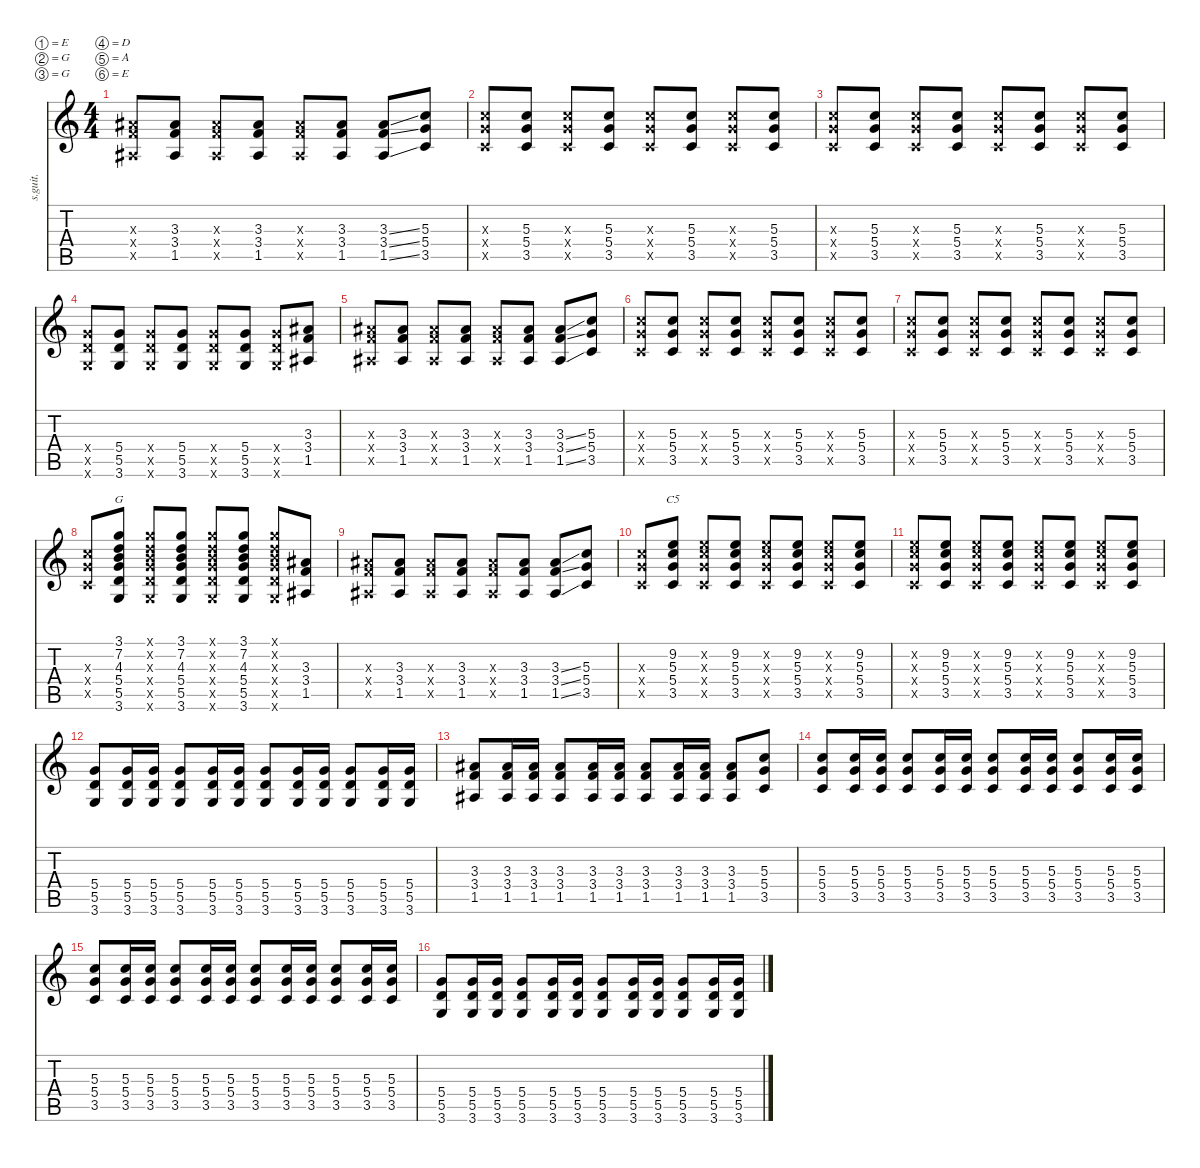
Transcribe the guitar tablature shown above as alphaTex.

\defaultSystemsLayout 4
\hideDynamics
\bracketExtendMode nobrackets
\track ("Gary Rossington (Slide/Rhythm Guitar)" "s.guit.") {instrument overdrivenguitar}
\staff {score tabs}
\tuning (E4 G3 G3 D3 A2 E2)
\chord ("G" 3 1 2 2 0 x) {showdiagram false}
\chord ("C5" 3 1 2 2 0 x) {showdiagram false}
\ts (4 4)
\tempo (150 hide)
\clef g2
\ks c
(3.3{x acc #} 3.4{x} 1.5{x acc #}).8{lyrics (0 "") lyrics (1 "") lyrics (2 "") lyrics (3 "") lyrics (4 "") dy f} (3.3{acc #} 3.4 1.5{acc #}).8{lyrics (0 "") lyrics (1 "") lyrics (2 "") lyrics (3 "") lyrics (4 "")} (3.3{x acc #} 3.4{x} 1.5{x acc #}).8{lyrics (0 "") lyrics (1 "") lyrics (2 "") lyrics (3 "") lyrics (4 "")} (3.3{acc #} 3.4 1.5{acc #}).8{lyrics (0 "") lyrics (1 "") lyrics (2 "") lyrics (3 "") lyrics (4 "")} (3.3{x acc #} 3.4{x} 1.5{x acc #}).8{lyrics (0 "") lyrics (1 "") lyrics (2 "") lyrics (3 "") lyrics (4 "")} (3.3{acc #} 3.4 1.5{acc #}).8{lyrics (0 "") lyrics (1 "") lyrics (2 "") lyrics (3 "") lyrics (4 "")} (3.3{ss acc #} 3.4{ss} 1.5{ss acc #}).8{lyrics (0 "") lyrics (1 "") lyrics (2 "") lyrics (3 "") lyrics (4 "")} (5.3 5.4 3.5).8{lyrics (0 "") lyrics (1 "") lyrics (2 "") lyrics (3 "") lyrics (4 "")} |
(5.3{x} 5.4{x} 3.5{x}).8{lyrics (0 "") lyrics (1 "") lyrics (2 "") lyrics (3 "") lyrics (4 "")} (5.3 5.4 3.5).8{lyrics (0 "") lyrics (1 "") lyrics (2 "") lyrics (3 "") lyrics (4 "")} (5.3{x} 5.4{x} 3.5{x}).8{lyrics (0 "") lyrics (1 "") lyrics (2 "") lyrics (3 "") lyrics (4 "")} (5.3 5.4 3.5).8{lyrics (0 "") lyrics (1 "") lyrics (2 "") lyrics (3 "") lyrics (4 "")} (5.3{x} 5.4{x} 3.5{x}).8{lyrics (0 "") lyrics (1 "") lyrics (2 "") lyrics (3 "") lyrics (4 "")} (5.3 5.4 3.5).8{lyrics (0 "") lyrics (1 "") lyrics (2 "") lyrics (3 "") lyrics (4 "")} (5.3{x} 5.4{x} 3.5{x}).8{lyrics (0 "") lyrics (1 "") lyrics (2 "") lyrics (3 "") lyrics (4 "")} (5.3 5.4 3.5).8{lyrics (0 "") lyrics (1 "") lyrics (2 "") lyrics (3 "") lyrics (4 "")} |
(5.3{x} 5.4{x} 3.5{x}).8{lyrics (0 "") lyrics (1 "") lyrics (2 "") lyrics (3 "") lyrics (4 "")} (5.3 5.4 3.5).8{lyrics (0 "") lyrics (1 "") lyrics (2 "") lyrics (3 "") lyrics (4 "")} (5.3{x} 5.4{x} 3.5{x}).8{lyrics (0 "") lyrics (1 "") lyrics (2 "") lyrics (3 "") lyrics (4 "")} (5.3 5.4 3.5).8{lyrics (0 "") lyrics (1 "") lyrics (2 "") lyrics (3 "") lyrics (4 "")} (5.3{x} 5.4{x} 3.5{x}).8{lyrics (0 "") lyrics (1 "") lyrics (2 "") lyrics (3 "") lyrics (4 "")} (5.3 5.4 3.5).8{lyrics (0 "") lyrics (1 "") lyrics (2 "") lyrics (3 "") lyrics (4 "")} (5.3{x} 5.4{x} 3.5{x}).8{lyrics (0 "") lyrics (1 "") lyrics (2 "") lyrics (3 "") lyrics (4 "")} (5.3 5.4 3.5).8{lyrics (0 "") lyrics (1 "") lyrics (2 "") lyrics (3 "") lyrics (4 "")} |
(5.4{x} 5.5{x} 3.6{x}).8{lyrics (0 "") lyrics (1 "") lyrics (2 "") lyrics (3 "") lyrics (4 "")} (5.4 5.5 3.6).8{lyrics (0 "") lyrics (1 "") lyrics (2 "") lyrics (3 "") lyrics (4 "")} (5.4{x} 5.5{x} 3.6{x}).8{lyrics (0 "") lyrics (1 "") lyrics (2 "") lyrics (3 "") lyrics (4 "")} (5.4 5.5 3.6).8{lyrics (0 "") lyrics (1 "") lyrics (2 "") lyrics (3 "") lyrics (4 "")} (5.4{x} 5.5{x} 3.6{x}).8{lyrics (0 "") lyrics (1 "") lyrics (2 "") lyrics (3 "") lyrics (4 "")} (5.4 5.5 3.6).8{lyrics (0 "") lyrics (1 "") lyrics (2 "") lyrics (3 "") lyrics (4 "")} (5.4{x} 5.5{x} 3.6{x}).8{lyrics (0 "") lyrics (1 "") lyrics (2 "") lyrics (3 "") lyrics (4 "")} (3.3{acc #} 3.4 1.5{acc #}).8{lyrics (0 "") lyrics (1 "") lyrics (2 "") lyrics (3 "") lyrics (4 "")} |
(3.3{x acc #} 3.4{x} 1.5{x acc #}).8{lyrics (0 "") lyrics (1 "") lyrics (2 "") lyrics (3 "") lyrics (4 "")} (3.3{acc #} 3.4 1.5{acc #}).8{lyrics (0 "") lyrics (1 "") lyrics (2 "") lyrics (3 "") lyrics (4 "")} (3.3{x acc #} 3.4{x} 1.5{x acc #}).8{lyrics (0 "") lyrics (1 "") lyrics (2 "") lyrics (3 "") lyrics (4 "")} (3.3{acc #} 3.4 1.5{acc #}).8{lyrics (0 "") lyrics (1 "") lyrics (2 "") lyrics (3 "") lyrics (4 "")} (3.3{x acc #} 3.4{x} 1.5{x acc #}).8{lyrics (0 "") lyrics (1 "") lyrics (2 "") lyrics (3 "") lyrics (4 "")} (3.3{acc #} 3.4 1.5{acc #}).8{lyrics (0 "") lyrics (1 "") lyrics (2 "") lyrics (3 "") lyrics (4 "")} (3.3{ss acc #} 3.4{ss} 1.5{ss acc #}).8{lyrics (0 "") lyrics (1 "") lyrics (2 "") lyrics (3 "") lyrics (4 "")} (5.3 5.4 3.5).8{lyrics (0 "") lyrics (1 "") lyrics (2 "") lyrics (3 "") lyrics (4 "")} |
(5.3{x} 5.4{x} 3.5{x}).8{lyrics (0 "") lyrics (1 "") lyrics (2 "") lyrics (3 "") lyrics (4 "")} (5.3 5.4 3.5).8{lyrics (0 "") lyrics (1 "") lyrics (2 "") lyrics (3 "") lyrics (4 "")} (5.3{x} 5.4{x} 3.5{x}).8{lyrics (0 "") lyrics (1 "") lyrics (2 "") lyrics (3 "") lyrics (4 "")} (5.3 5.4 3.5).8{lyrics (0 "") lyrics (1 "") lyrics (2 "") lyrics (3 "") lyrics (4 "")} (5.3{x} 5.4{x} 3.5{x}).8{lyrics (0 "") lyrics (1 "") lyrics (2 "") lyrics (3 "") lyrics (4 "")} (5.3 5.4 3.5).8{lyrics (0 "") lyrics (1 "") lyrics (2 "") lyrics (3 "") lyrics (4 "")} (5.3{x} 5.4{x} 3.5{x}).8{lyrics (0 "") lyrics (1 "") lyrics (2 "") lyrics (3 "") lyrics (4 "")} (5.3 5.4 3.5).8{lyrics (0 "") lyrics (1 "") lyrics (2 "") lyrics (3 "") lyrics (4 "")} |
(5.3{x} 5.4{x} 3.5{x}).8{lyrics (0 "") lyrics (1 "") lyrics (2 "") lyrics (3 "") lyrics (4 "")} (5.3 5.4 3.5).8{lyrics (0 "") lyrics (1 "") lyrics (2 "") lyrics (3 "") lyrics (4 "")} (5.3{x} 5.4{x} 3.5{x}).8{lyrics (0 "") lyrics (1 "") lyrics (2 "") lyrics (3 "") lyrics (4 "")} (5.3 5.4 3.5).8{lyrics (0 "") lyrics (1 "") lyrics (2 "") lyrics (3 "") lyrics (4 "")} (5.3{x} 5.4{x} 3.5{x}).8{lyrics (0 "") lyrics (1 "") lyrics (2 "") lyrics (3 "") lyrics (4 "")} (5.3 5.4 3.5).8{lyrics (0 "") lyrics (1 "") lyrics (2 "") lyrics (3 "") lyrics (4 "")} (5.3{x} 5.4{x} 3.5{x}).8{lyrics (0 "") lyrics (1 "") lyrics (2 "") lyrics (3 "") lyrics (4 "")} (5.3 5.4 3.5).8{lyrics (0 "") lyrics (1 "") lyrics (2 "") lyrics (3 "") lyrics (4 "")} |
(5.3{x} 5.4{x} 3.5{x}).8{lyrics (0 "") lyrics (1 "") lyrics (2 "") lyrics (3 "") lyrics (4 "")} (3.1 7.2 4.3 5.4 5.5 3.6).8{ch "G" lyrics (0 "") lyrics (1 "") lyrics (2 "") lyrics (3 "") lyrics (4 "")} (3.1{x} 7.2{x} 4.3{x} 5.4{x} 5.5{x} 3.6{x}).8{lyrics (0 "") lyrics (1 "") lyrics (2 "") lyrics (3 "") lyrics (4 "")} (3.1 7.2 4.3 5.4 5.5 3.6).8{lyrics (0 "") lyrics (1 "") lyrics (2 "") lyrics (3 "") lyrics (4 "")} (3.1{x} 7.2{x} 4.3{x} 5.4{x} 5.5{x} 3.6{x}).8{lyrics (0 "") lyrics (1 "") lyrics (2 "") lyrics (3 "") lyrics (4 "")} (3.1 7.2 4.3 5.4 5.5 3.6).8{lyrics (0 "") lyrics (1 "") lyrics (2 "") lyrics (3 "") lyrics (4 "")} (3.1{x} 7.2{x} 4.3{x} 5.4{x} 5.5{x} 3.6{x}).8{lyrics (0 "") lyrics (1 "") lyrics (2 "") lyrics (3 "") lyrics (4 "")} (3.3{acc #} 3.4 1.5{acc #}).8{lyrics (0 "") lyrics (1 "") lyrics (2 "") lyrics (3 "") lyrics (4 "")} |
(3.3{x acc #} 3.4{x} 1.5{x acc #}).8{lyrics (0 "") lyrics (1 "") lyrics (2 "") lyrics (3 "") lyrics (4 "")} (3.3{acc #} 3.4 1.5{acc #}).8{lyrics (0 "") lyrics (1 "") lyrics (2 "") lyrics (3 "") lyrics (4 "")} (3.3{x acc #} 3.4{x} 1.5{x acc #}).8{lyrics (0 "") lyrics (1 "") lyrics (2 "") lyrics (3 "") lyrics (4 "")} (3.3{acc #} 3.4 1.5{acc #}).8{lyrics (0 "") lyrics (1 "") lyrics (2 "") lyrics (3 "") lyrics (4 "")} (3.3{x acc #} 3.4{x} 1.5{x acc #}).8{lyrics (0 "") lyrics (1 "") lyrics (2 "") lyrics (3 "") lyrics (4 "")} (3.3{acc #} 3.4 1.5{acc #}).8{lyrics (0 "") lyrics (1 "") lyrics (2 "") lyrics (3 "") lyrics (4 "")} (3.3{ss acc #} 3.4{ss} 1.5{ss acc #}).8{lyrics (0 "") lyrics (1 "") lyrics (2 "") lyrics (3 "") lyrics (4 "")} (5.3 5.4 3.5).8{lyrics (0 "") lyrics (1 "") lyrics (2 "") lyrics (3 "") lyrics (4 "")} |
(5.3{x} 5.4{x} 3.5{x}).8{lyrics (0 "") lyrics (1 "") lyrics (2 "") lyrics (3 "") lyrics (4 "")} (9.2 5.3 5.4 3.5).8{ch "C5" lyrics (0 "") lyrics (1 "") lyrics (2 "") lyrics (3 "") lyrics (4 "")} (9.2{x} 5.3{x} 5.4{x} 3.5{x}).8{lyrics (0 "") lyrics (1 "") lyrics (2 "") lyrics (3 "") lyrics (4 "")} (9.2 5.3 5.4 3.5).8{lyrics (0 "") lyrics (1 "") lyrics (2 "") lyrics (3 "") lyrics (4 "")} (9.2{x} 5.3{x} 5.4{x} 3.5{x}).8{lyrics (0 "") lyrics (1 "") lyrics (2 "") lyrics (3 "") lyrics (4 "")} (9.2 5.3 5.4 3.5).8{lyrics (0 "") lyrics (1 "") lyrics (2 "") lyrics (3 "") lyrics (4 "")} (9.2{x} 5.3{x} 5.4{x} 3.5{x}).8{lyrics (0 "") lyrics (1 "") lyrics (2 "") lyrics (3 "") lyrics (4 "")} (9.2 5.3 5.4 3.5).8{lyrics (0 "") lyrics (1 "") lyrics (2 "") lyrics (3 "") lyrics (4 "")} |
(9.2{x} 5.3{x} 5.4{x} 3.5{x}).8{lyrics (0 "") lyrics (1 "") lyrics (2 "") lyrics (3 "") lyrics (4 "")} (9.2 5.3 5.4 3.5).8{lyrics (0 "") lyrics (1 "") lyrics (2 "") lyrics (3 "") lyrics (4 "")} (9.2{x} 5.3{x} 5.4{x} 3.5{x}).8{lyrics (0 "") lyrics (1 "") lyrics (2 "") lyrics (3 "") lyrics (4 "")} (9.2 5.3 5.4 3.5).8{lyrics (0 "") lyrics (1 "") lyrics (2 "") lyrics (3 "") lyrics (4 "")} (9.2{x} 5.3{x} 5.4{x} 3.5{x}).8{lyrics (0 "") lyrics (1 "") lyrics (2 "") lyrics (3 "") lyrics (4 "")} (9.2 5.3 5.4 3.5).8{lyrics (0 "") lyrics (1 "") lyrics (2 "") lyrics (3 "") lyrics (4 "")} (9.2{x} 5.3{x} 5.4{x} 3.5{x}).8{lyrics (0 "") lyrics (1 "") lyrics (2 "") lyrics (3 "") lyrics (4 "")} (9.2 5.3 5.4 3.5).8{lyrics (0 "") lyrics (1 "") lyrics (2 "") lyrics (3 "") lyrics (4 "")} |
(5.4 5.5 3.6).8{lyrics (0 "") lyrics (1 "") lyrics (2 "") lyrics (3 "") lyrics (4 "")} (5.4 5.5 3.6).16{lyrics (0 "") lyrics (1 "") lyrics (2 "") lyrics (3 "") lyrics (4 "")} (5.4 5.5 3.6).16{lyrics (0 "") lyrics (1 "") lyrics (2 "") lyrics (3 "") lyrics (4 "")} (5.4 5.5 3.6).8{lyrics (0 "") lyrics (1 "") lyrics (2 "") lyrics (3 "") lyrics (4 "")} (5.4 5.5 3.6).16{lyrics (0 "") lyrics (1 "") lyrics (2 "") lyrics (3 "") lyrics (4 "")} (5.4 5.5 3.6).16{lyrics (0 "") lyrics (1 "") lyrics (2 "") lyrics (3 "") lyrics (4 "")} (5.4 5.5 3.6).8{lyrics (0 "") lyrics (1 "") lyrics (2 "") lyrics (3 "") lyrics (4 "")} (5.4 5.5 3.6).16{lyrics (0 "") lyrics (1 "") lyrics (2 "") lyrics (3 "") lyrics (4 "")} (5.4 5.5 3.6).16{lyrics (0 "") lyrics (1 "") lyrics (2 "") lyrics (3 "") lyrics (4 "")} (5.4 5.5 3.6).8{lyrics (0 "") lyrics (1 "") lyrics (2 "") lyrics (3 "") lyrics (4 "")} (5.4 5.5 3.6).16{lyrics (0 "") lyrics (1 "") lyrics (2 "") lyrics (3 "") lyrics (4 "")} (5.4 5.5 3.6).16{lyrics (0 "") lyrics (1 "") lyrics (2 "") lyrics (3 "") lyrics (4 "")} |
(3.3{acc #} 3.4 1.5{acc #}).8{lyrics (0 "") lyrics (1 "") lyrics (2 "") lyrics (3 "") lyrics (4 "")} (3.3{acc #} 3.4 1.5{acc #}).16{lyrics (0 "") lyrics (1 "") lyrics (2 "") lyrics (3 "") lyrics (4 "")} (3.3{acc #} 3.4 1.5{acc #}).16{lyrics (0 "") lyrics (1 "") lyrics (2 "") lyrics (3 "") lyrics (4 "")} (3.3{acc #} 3.4 1.5{acc #}).8{lyrics (0 "") lyrics (1 "") lyrics (2 "") lyrics (3 "") lyrics (4 "")} (3.3{acc #} 3.4 1.5{acc #}).16{lyrics (0 "") lyrics (1 "") lyrics (2 "") lyrics (3 "") lyrics (4 "")} (3.3{acc #} 3.4 1.5{acc #}).16{lyrics (0 "") lyrics (1 "") lyrics (2 "") lyrics (3 "") lyrics (4 "")} (3.3{acc #} 3.4 1.5{acc #}).8{lyrics (0 "") lyrics (1 "") lyrics (2 "") lyrics (3 "") lyrics (4 "")} (3.3{acc #} 3.4 1.5{acc #}).16{lyrics (0 "") lyrics (1 "") lyrics (2 "") lyrics (3 "") lyrics (4 "")} (3.3{acc #} 3.4 1.5{acc #}).16{lyrics (0 "") lyrics (1 "") lyrics (2 "") lyrics (3 "") lyrics (4 "")} (3.3{acc #} 3.4 1.5{acc #}).8{lyrics (0 "") lyrics (1 "") lyrics (2 "") lyrics (3 "") lyrics (4 "")} (5.3 5.4 3.5).8{lyrics (0 "") lyrics (1 "") lyrics (2 "") lyrics (3 "") lyrics (4 "")} |
(5.3 5.4 3.5).8{lyrics (0 "") lyrics (1 "") lyrics (2 "") lyrics (3 "") lyrics (4 "")} (5.3 5.4 3.5).16{lyrics (0 "") lyrics (1 "") lyrics (2 "") lyrics (3 "") lyrics (4 "")} (5.3 5.4 3.5).16{lyrics (0 "") lyrics (1 "") lyrics (2 "") lyrics (3 "") lyrics (4 "")} (5.3 5.4 3.5).8{lyrics (0 "") lyrics (1 "") lyrics (2 "") lyrics (3 "") lyrics (4 "")} (5.3 5.4 3.5).16{lyrics (0 "") lyrics (1 "") lyrics (2 "") lyrics (3 "") lyrics (4 "")} (5.3 5.4 3.5).16{lyrics (0 "") lyrics (1 "") lyrics (2 "") lyrics (3 "") lyrics (4 "")} (5.3 5.4 3.5).8{lyrics (0 "") lyrics (1 "") lyrics (2 "") lyrics (3 "") lyrics (4 "")} (5.3 5.4 3.5).16{lyrics (0 "") lyrics (1 "") lyrics (2 "") lyrics (3 "") lyrics (4 "")} (5.3 5.4 3.5).16{lyrics (0 "") lyrics (1 "") lyrics (2 "") lyrics (3 "") lyrics (4 "")} (5.3 5.4 3.5).8{lyrics (0 "") lyrics (1 "") lyrics (2 "") lyrics (3 "") lyrics (4 "")} (5.3 5.4 3.5).16{lyrics (0 "") lyrics (1 "") lyrics (2 "") lyrics (3 "") lyrics (4 "")} (5.3 5.4 3.5).16{lyrics (0 "") lyrics (1 "") lyrics (2 "") lyrics (3 "") lyrics (4 "")} |
(5.3 5.4 3.5).8{lyrics (0 "") lyrics (1 "") lyrics (2 "") lyrics (3 "") lyrics (4 "")} (5.3 5.4 3.5).16{lyrics (0 "") lyrics (1 "") lyrics (2 "") lyrics (3 "") lyrics (4 "")} (5.3 5.4 3.5).16{lyrics (0 "") lyrics (1 "") lyrics (2 "") lyrics (3 "") lyrics (4 "")} (5.3 5.4 3.5).8{lyrics (0 "") lyrics (1 "") lyrics (2 "") lyrics (3 "") lyrics (4 "")} (5.3 5.4 3.5).16{lyrics (0 "") lyrics (1 "") lyrics (2 "") lyrics (3 "") lyrics (4 "")} (5.3 5.4 3.5).16{lyrics (0 "") lyrics (1 "") lyrics (2 "") lyrics (3 "") lyrics (4 "")} (5.3 5.4 3.5).8{lyrics (0 "") lyrics (1 "") lyrics (2 "") lyrics (3 "") lyrics (4 "")} (5.3 5.4 3.5).16{lyrics (0 "") lyrics (1 "") lyrics (2 "") lyrics (3 "") lyrics (4 "")} (5.3 5.4 3.5).16{lyrics (0 "") lyrics (1 "") lyrics (2 "") lyrics (3 "") lyrics (4 "")} (5.3 5.4 3.5).8{lyrics (0 "") lyrics (1 "") lyrics (2 "") lyrics (3 "") lyrics (4 "")} (5.3 5.4 3.5).16{lyrics (0 "") lyrics (1 "") lyrics (2 "") lyrics (3 "") lyrics (4 "")} (5.3 5.4 3.5).16{lyrics (0 "") lyrics (1 "") lyrics (2 "") lyrics (3 "") lyrics (4 "")} |
(5.4 5.5 3.6).8{lyrics (0 "") lyrics (1 "") lyrics (2 "") lyrics (3 "") lyrics (4 "")} (5.4 5.5 3.6).16{lyrics (0 "") lyrics (1 "") lyrics (2 "") lyrics (3 "") lyrics (4 "")} (5.4 5.5 3.6).16{lyrics (0 "") lyrics (1 "") lyrics (2 "") lyrics (3 "") lyrics (4 "")} (5.4 5.5 3.6).8{lyrics (0 "") lyrics (1 "") lyrics (2 "") lyrics (3 "") lyrics (4 "")} (5.4 5.5 3.6).16{lyrics (0 "") lyrics (1 "") lyrics (2 "") lyrics (3 "") lyrics (4 "")} (5.4 5.5 3.6).16{lyrics (0 "") lyrics (1 "") lyrics (2 "") lyrics (3 "") lyrics (4 "")} (5.4 5.5 3.6).8{lyrics (0 "") lyrics (1 "") lyrics (2 "") lyrics (3 "") lyrics (4 "")} (5.4 5.5 3.6).16{lyrics (0 "") lyrics (1 "") lyrics (2 "") lyrics (3 "") lyrics (4 "")} (5.4 5.5 3.6).16{lyrics (0 "") lyrics (1 "") lyrics (2 "") lyrics (3 "") lyrics (4 "")} (5.4 5.5 3.6).8{lyrics (0 "") lyrics (1 "") lyrics (2 "") lyrics (3 "") lyrics (4 "")} (5.4 5.5 3.6).16{lyrics (0 "") lyrics (1 "") lyrics (2 "") lyrics (3 "") lyrics (4 "")} (5.4 5.5 3.6).16{lyrics (0 "") lyrics (1 "") lyrics (2 "") lyrics (3 "") lyrics (4 "")}
